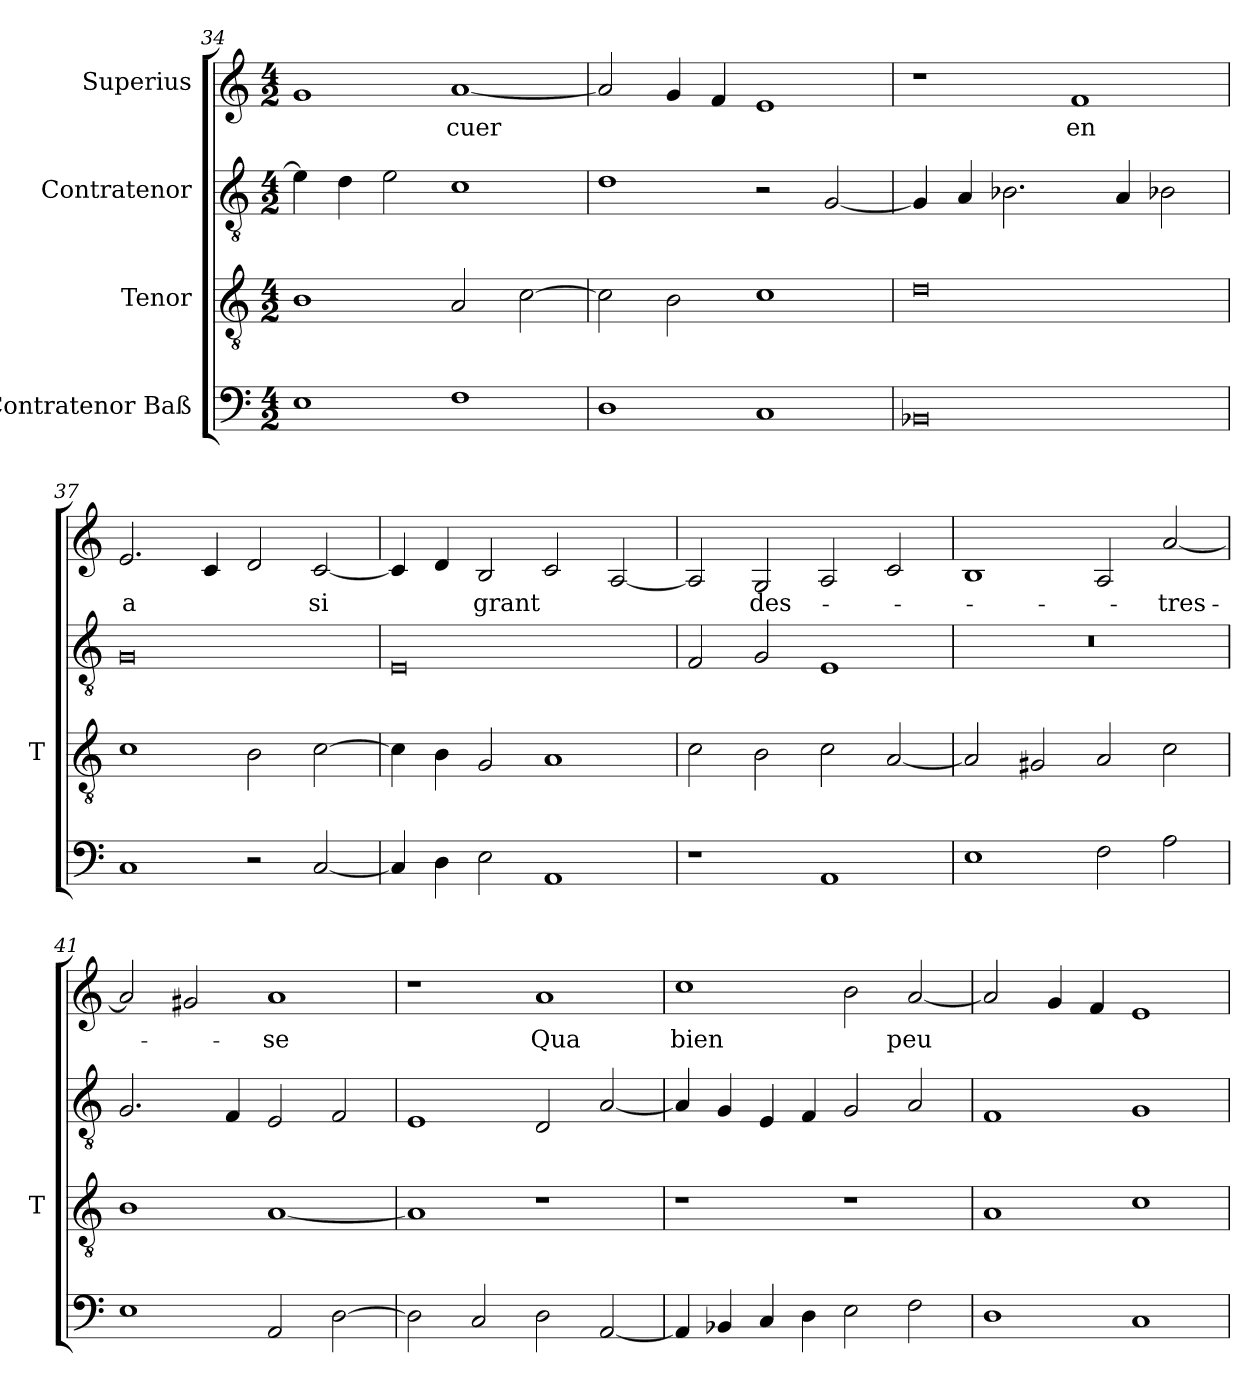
**kern	**kern	**kern	**kern	**text
*part4	*part3	*part2	*part1	*part1
*staff4	*staff3	*staff2	*staff1	*staff1
*I"Contratenor Baß	*I"Tenor	*I"Contratenor	*I"Superius	*
*	*I'T	*	*	*
*clefF4	*clefGv2	*clefGv2	*clefG2	*
*M4/2	*M4/2	*M4/2	*M4/2	*
=34	=34	=34	=34	=34
1E	1B	4e]	1g	.
.	.	4d	.	.
.	.	2e	.	.
1F	2A	1c	[1a	-cuer
.	[2c	.	.	.
=35	=35	=35	=35	=35
1D	2c]	1d	2a]	.
.	2B	.	4g	.
.	.	.	4f	.
1C	1c	2r	1e	.
.	.	[2G	.	.
=36	=36	=36	=36	=36
0BB-X	0d	4G]	1r	.
.	.	4A	.	.
.	.	2.B-X	.	.
.	.	.	1f	-en
.	.	4A	.	.
.	.	2B-X	.	.
=37	=37	=37	=37	=37
1C	1c	0G	2.e	-a
.	.	.	4c	.
2r	2B	.	2d	.
[2C	[2c	.	[2c	-si
=38	=38	=38	=38	=38
4C]	4c]	0E	4c]	.
4D	4B	.	4d	.
2E	2G	.	2B	-grant
1AA	1A	.	2c	.
.	.	.	[2A	.
=39	=39	=39	=39	=39
1r	2c	2F	2A]	.
.	2B	2G	2G	des-
1AA	2c	1E	2A	.
.	[2A	.	2c	.
=40	=40	=40	=40	=40
1E	2A]	0r	1B	.
.	2G#X	.	.	.
2F	2A	.	2A	.
2A	2c	.	[2a	-tres-
=41	=41	=41	=41	=41
1E	1B	2.G	2a]	.
.	.	.	2g#X	.
.	.	4F	.	.
2AA	[1A	2E	1a	-se
[2D	.	2F	.	.
=42	=42	=42	=42	=42
2D]	1A]	1E	1r	.
2C	.	.	.	.
2D	1r	2D	1a	-Qua
[2AA	.	[2A	.	.
=43	=43	=43	=43	=43
4AA]	1r	4A]	1cc	-bien
4BB-X	.	4G	.	.
4C	.	4E	.	.
4D	.	4F	.	.
2E	1r	2G	2b	.
2F	.	2A	[2a	-peu
=44	=44	=44	=44	=44
1D	1A	1F	2a]	.
.	.	.	4g	.
.	.	.	4f	.
1C	1c	1G	1e	.
=	=	=	=	=
*-	*-	*-	*-	*-
